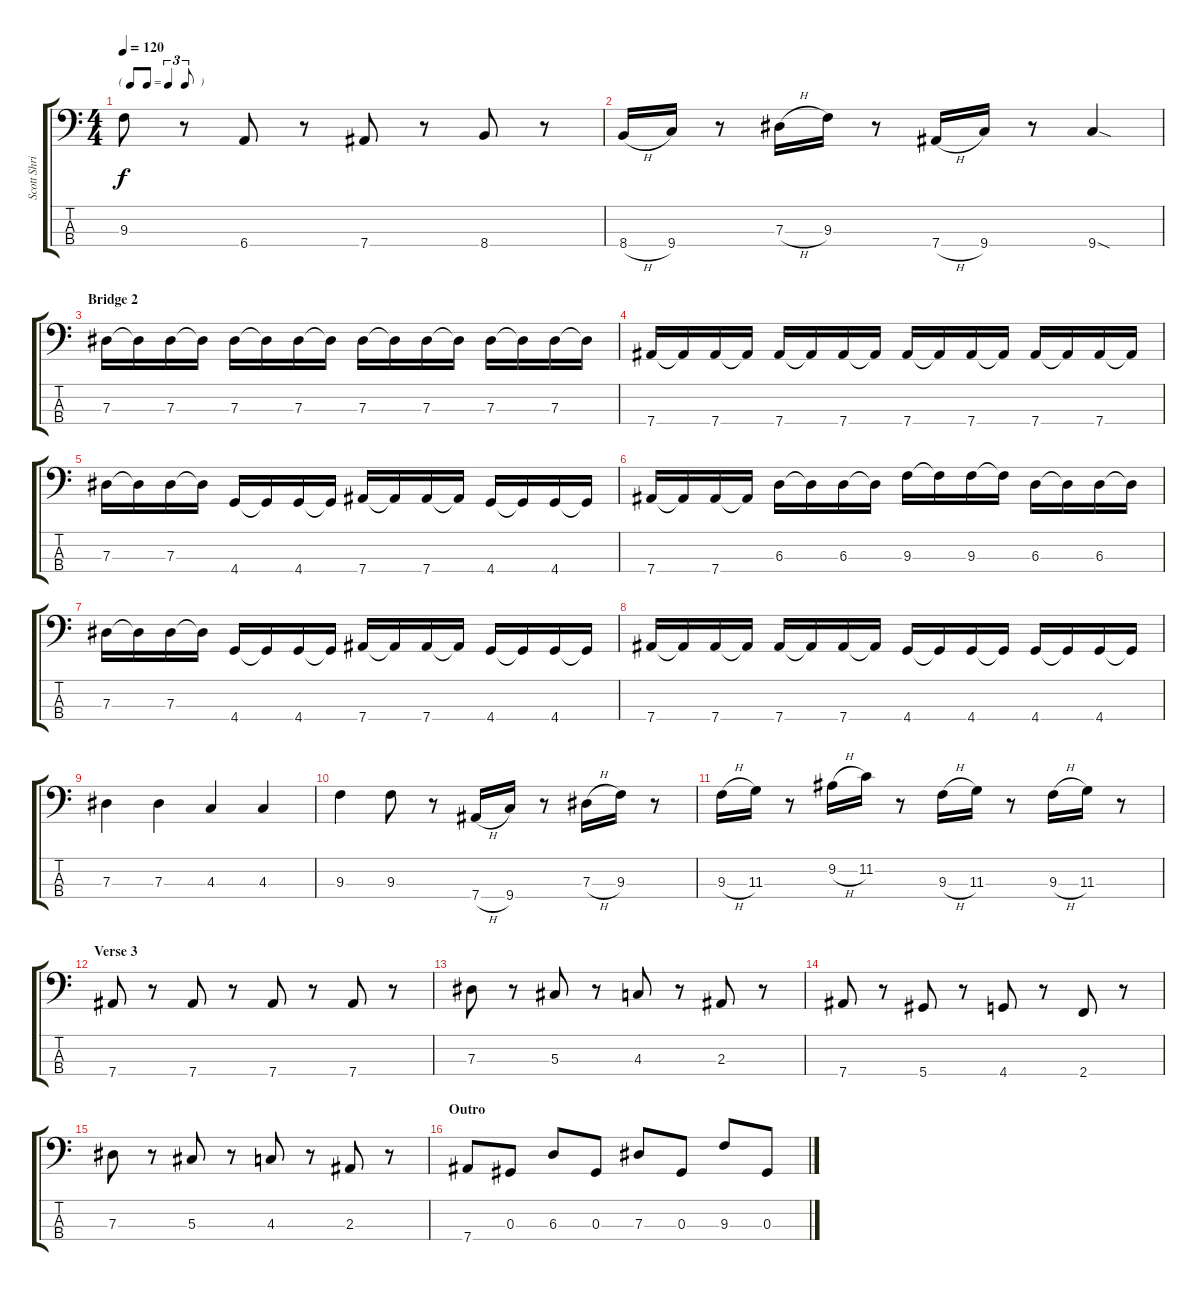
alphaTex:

\track ("Scott Shriner - Bass" "Scott Shri") {instrument electricbasspick}
\staff {score tabs}
\tuning (Gb2 Db2 Ab1 Eb1) {hide}
\ts (4 4)
\tf triplet8th
\tempo 120
\clef f4
\ks c
9.3.8{dy f} r.8 6.4.8 r.8 7.4.8 r.8 8.4.8 r.8 |
8.4{h}.16 9.4.16 r.8 7.3{h}.16 9.3.16 r.8 7.4{h}.16 9.4.16 r.8 9.4{sod}.4 |
\section ("" "Bridge 2")
7.3.16 7.3{t}.16 7.3.16 7.3{t}.16 7.3.16 7.3{t}.16 7.3.16 7.3{t}.16 7.3.16 7.3{t}.16 7.3.16 7.3{t}.16 7.3.16 7.3{t}.16 7.3.16 7.3{t}.16 |
7.4.16 7.4{t}.16 7.4.16 7.4{t}.16 7.4.16 7.4{t}.16 7.4.16 7.4{t}.16 7.4.16 7.4{t}.16 7.4.16 7.4{t}.16 7.4.16 7.4{t}.16 7.4.16 7.4{t}.16 |
7.3.16 7.3{t}.16 7.3.16 7.3{t}.16 4.4.16 4.4{t}.16 4.4.16 4.4{t}.16 7.4.16 7.4{t}.16 7.4.16 7.4{t}.16 4.4.16 4.4{t}.16 4.4.16 4.4{t}.16 |
7.4.16 7.4{t}.16 7.4.16 7.4{t}.16 6.3.16 6.3{t}.16 6.3.16 6.3{t}.16 9.3.16 9.3{t}.16 9.3.16 9.3{t}.16 6.3.16 6.3{t}.16 6.3.16 6.3{t}.16 |
7.3.16 7.3{t}.16 7.3.16 7.3{t}.16 4.4.16 4.4{t}.16 4.4.16 4.4{t}.16 7.4.16 7.4{t}.16 7.4.16 7.4{t}.16 4.4.16 4.4{t}.16 4.4.16 4.4{t}.16 |
7.4.16 7.4{t}.16 7.4.16 7.4{t}.16 7.4.16 7.4{t}.16 7.4.16 7.4{t}.16 4.4.16 4.4{t}.16 4.4.16 4.4{t}.16 4.4.16 4.4{t}.16 4.4.16 4.4{t}.16 |
7.3.4 7.3.4 4.3.4 4.3.4 |
9.3.4 9.3.8 r.8 7.4{h}.16 9.4.16 r.8 7.3{h}.16 9.3.16 r.8 |
9.3{h}.16 11.3.16 r.8 9.2{h}.16 11.2.16 r.8 9.3{h}.16 11.3.16 r.8 9.3{h}.16 11.3.16 r.8 |
\section ("" "Verse 3")
7.4.8 r.8 7.4.8 r.8 7.4.8 r.8 7.4.8 r.8 |
7.3.8 r.8 5.3.8 r.8 4.3.8 r.8 2.3.8 r.8 |
7.4.8 r.8 5.4.8 r.8 4.4.8 r.8 2.4.8 r.8 |
7.3.8 r.8 5.3.8 r.8 4.3.8 r.8 2.3.8 r.8 |
\section ("" "Outro")
7.4.8 0.3.8 6.3.8 0.3.8 7.3.8 0.3.8 9.3.8 0.3.8
